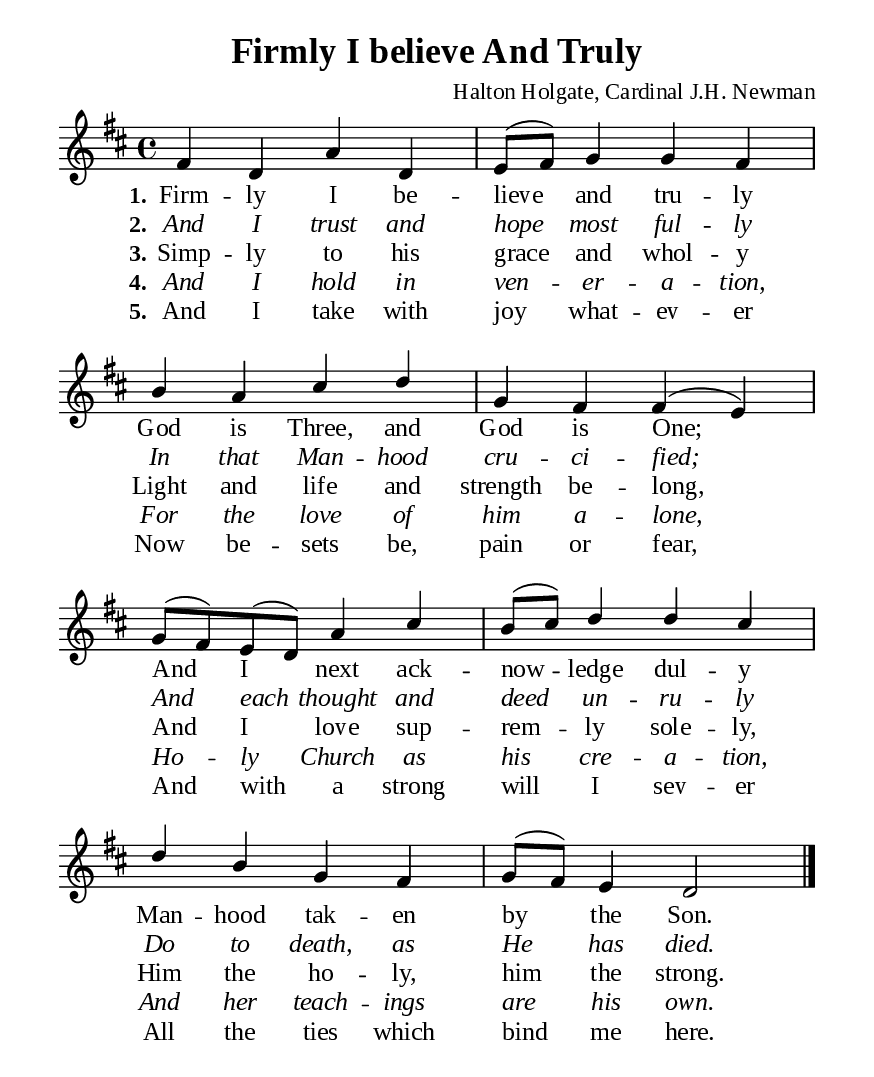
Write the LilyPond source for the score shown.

\version "2.18.2"

\header {
  title = "Firmly I believe And Truly"
  composer = "Halton Holgate, Cardinal J.H. Newman"
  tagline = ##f
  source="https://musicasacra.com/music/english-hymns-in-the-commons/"
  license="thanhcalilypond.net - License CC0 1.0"
}

global= {
  \key d \major
  \time 4/4
  \override Score.BarNumber.break-visibility = ##(#f #f #f)
  \override Lyrics.LyricSpace.minimum-distance = #3.0
}

\paper {
  #(set-paper-size "a5")
  top-margin = 10\mm
  bottom-margin = 5\mm
  left-margin = 10\mm
  right-margin = 10\mm
  indent = #0
  #(define fonts
	 (make-pango-font-tree "Liberation Serif"
	 		       "Liberation Serif"
			       "Liberation Serif"
			       (/ 20 20)))
  system-system-spacing = #'((basic-distance . 3) (padding . 3))
}

printItalic = \with {
  \override LyricText.font-shape = #'italic
}

% Verse music
musicVerseSoprano = \relative c' {
  %{	01	%} fis4 d a' d, |
  %{	02	%} e8 (fis) g4 g fis |
  %{	03	%} b a cis d |
  %{	04	%} g, fis fis (e) |
  %{	05	%} g8 (fis) e (d) a'4 cis |
  %{	06	%} b8 (cis) d4 d cis |
  %{	07	%} d b g fis |
  %{	08	%} g8 (fis) e4 d2 \bar "|."
}

% Verse lyrics
verseOne = \lyricmode {
  \set stanza = #"1."
  Firm -- ly I be -- lieve and tru -- ly
  God is Three, and God is One;
  And I next ack -- now -- ledge dul -- y
  Man -- hood tak -- en by the Son.
}

verseTwo = \lyricmode {
  \set stanza = #"2."
  And I trust and hope most ful -- ly
  In that Man -- hood cru -- ci -- fied;
  And each thought and deed un -- ru -- ly
  Do to death, as He has died.
}

verseThree = \lyricmode {
  \set stanza = #"3."
  Simp -- ly to his grace and whol -- y
  Light and life and strength be -- long,
  And I love sup -- rem -- ly sole -- ly,
  Him the ho -- ly, him the strong.
}

verseFour = \lyricmode {
  \set stanza = #"4."
  And I hold in ven -- er -- a -- tion,
  For the love of him a -- lone,
  Ho -- ly Church as his cre -- a -- tion,
  And her teach -- ings are his own.
}

verseFive = \lyricmode {
  \set stanza = #"5."
  And I take with joy what -- ev -- er
  Now be -- sets be, pain or fear,
  And with a strong will I sev -- er
  All the ties which bind me here.
}

% Layout
\score {
    \new ChoirStaff <<
      \new Staff <<
        \clef "treble"
        \new Voice = "sopranos" { \global \stemUp \slurUp \musicVerseSoprano }
      >>
      \new Lyrics \lyricsto sopranos \verseOne
      \new Lyrics \printItalic \lyricsto sopranos \verseTwo
      \new Lyrics \lyricsto sopranos \verseThree
      \new Lyrics \printItalic \lyricsto sopranos \verseFour
      \new Lyrics \lyricsto sopranos \verseFive
    >>
}
